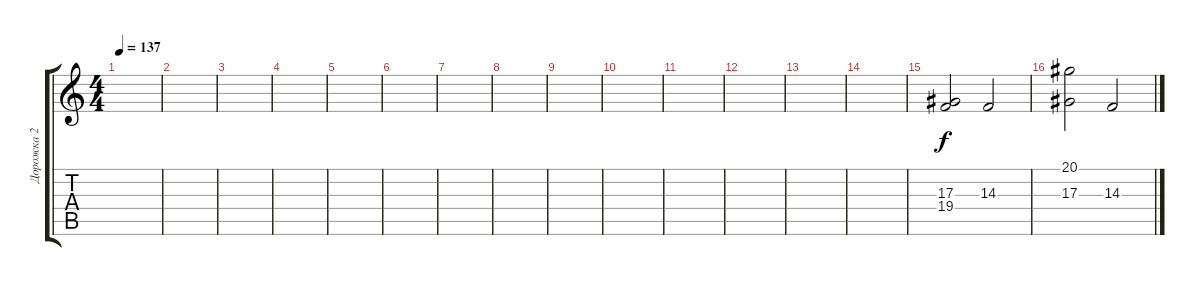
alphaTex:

\track ("Дорожка 2" "Дорожка 2") {instrument brightacousticpiano}
\staff {score tabs}
\tuning (C4 G3 Eb3 Bb2 F2 C2) {hide}
\ts (4 4)
\tempo 137
\clef g2
\ks c
|
|
|
|
|
|
|
|
|
|
|
|
|
|
(17.3 19.4).2 14.3.2 |
(20.1 17.3).2 14.3.2
